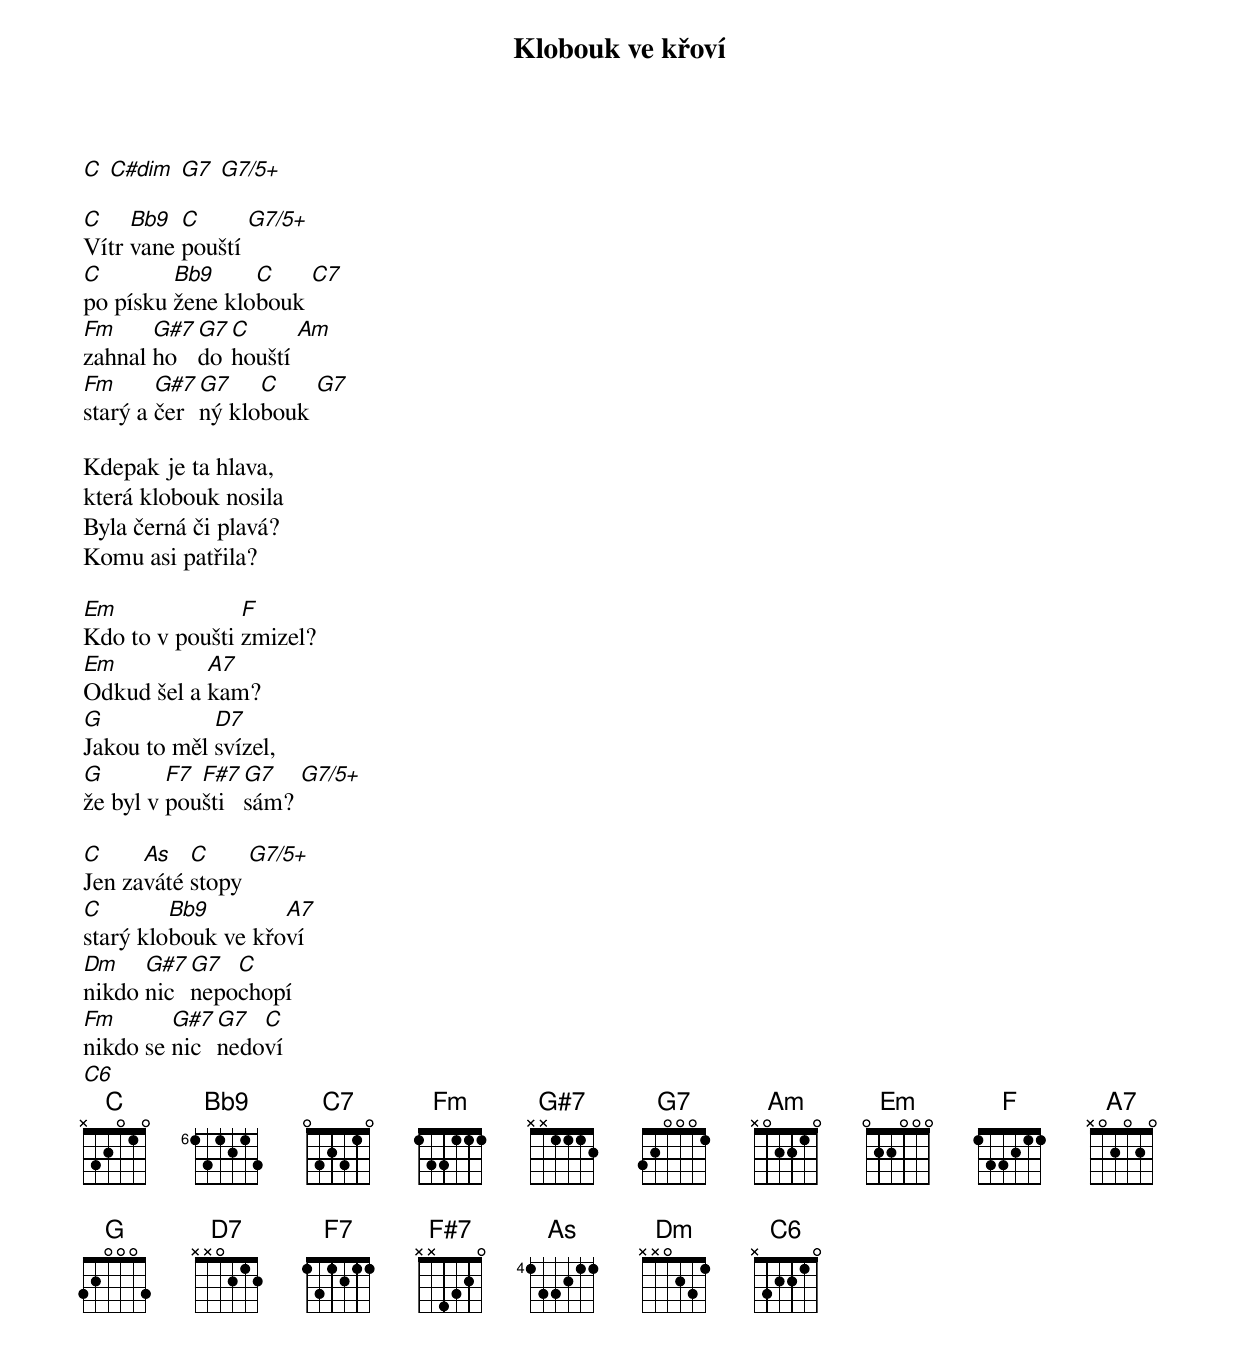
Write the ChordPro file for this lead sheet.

{title: Klobouk ve křoví}

[C  C#dim  G7  G7/5+]

[C]Vítr [Bb9]vane [C]pouští [G7/5+]
[C]po písku [Bb9]žene klo[C]bouk [C7]
[Fm]zahnal [G#7]ho [G7]do [C]houští [Am]
[Fm]starý a [G#7]čer[G7]ný klo[C]bouk [G7]

Kdepak je ta hlava,
která klobouk nosila
Byla černá či plavá?
Komu asi patřila?

[Em]Kdo to v poušti [F]zmizel?
[Em]Odkud šel a [A7]kam?
[G]Jakou to měl [D7]svízel,
[G]že byl v [F7]pou[F#7]šti [G7]sám? [G7/5+]

[C]Jen za[As]váté [C]stopy [G7/5+]
[C]starý klo[Bb9]bouk ve křo[A7]ví
[Dm]nikdo [G#7]nic [G7]nepo[C]chopí
[Fm]nikdo se [G#7]nic [G7]nedo[C]ví
[C6]
